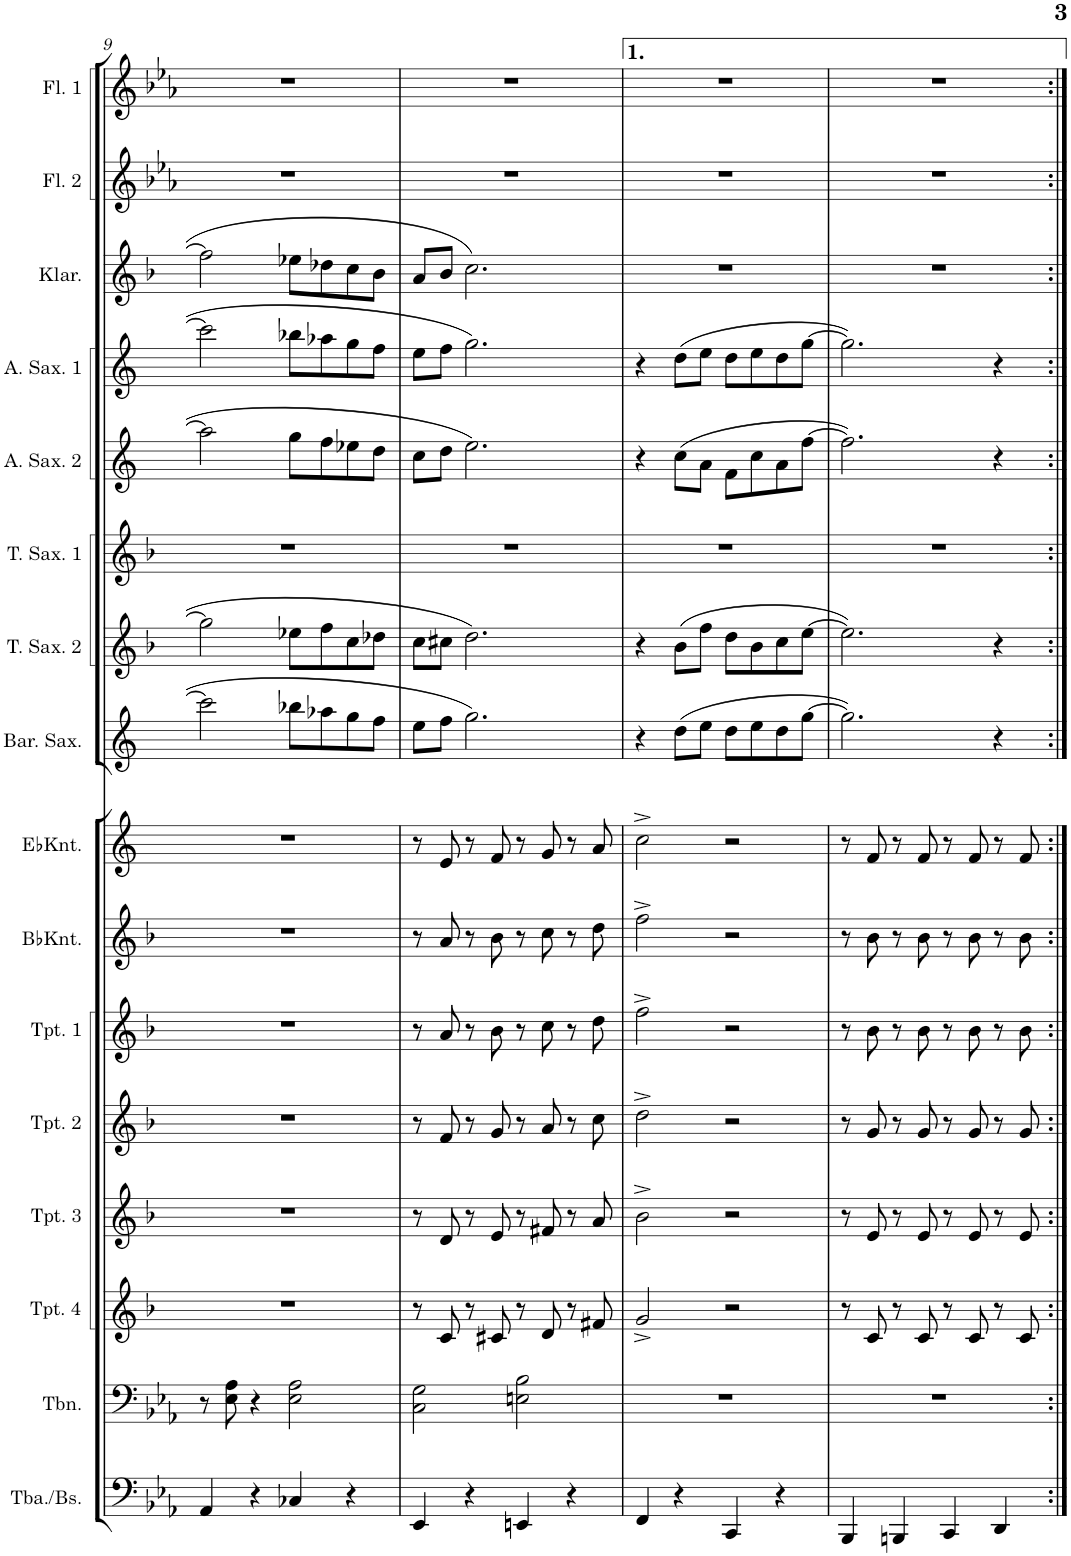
**kern	**kern	**kern	**kern	**kern	**kern	**kern	**kern	**kern	**kern	**kern	**kern	**kern	**kern	**kern	**kern
*part16	*part15	*part14	*part13	*part12	*part11	*part10	*part9	*part8	*part7	*part6	*part5	*part4	*part3	*part2	*part1
*staff16	*staff15	*staff14	*staff13	*staff12	*staff11	*staff10	*staff9	*staff8	*staff7	*staff6	*staff5	*staff4	*staff3	*staff2	*staff1
*I"Tuba/Elbas	*I"Tromboner	*I"Trumpet 4	*I"Trumpet 3	*I"Trumpet 2	*I"Trumpet 1	*I"Bb Kornett	*I"Eb Kornett	*I"Barytonsax	*I"Tenosax 2	*I"Tenorsax 1	*I"Altsax 2	*I"Altsax 1	*I"Klantinetter	*I"Flöjt 2	*I"Flöjt 1
*I'Tba./Bs.	*I'Tbn.	*I'Tpt. 4	*I'Tpt. 3	*I'Tpt. 2	*I'Tpt. 1	*I'BbKnt.	*I'EbKnt.	*I'Bar. Sax.	*I'T. Sax. 2	*I'T. Sax. 1	*I'A. Sax. 2	*I'A. Sax. 1	*I'Klar.	*I'Fl. 2	*I'Fl. 1
!!LO:PB:g=z
*clefF4	*clefF4	*clefG2	*clefG2	*clefG2	*clefG2	*clefG2	*clefG2	*clefG2	*clefG2	*clefG2	*clefG2	*clefG2	*clefG2	*clefG2	*clefG2
*	*	*Trd1c2	*Trd1c2	*Trd1c2	*Trd1c2	*Trd1c2	*Trd-2c-3	*Trd12c21	*Trd8c14	*Trd8c14	*Trd5c9	*Trd5c9	*Trd1c2	*	*
*k[b-e-a-]	*k[b-e-a-]	*k[b-]	*k[b-]	*k[b-]	*k[b-]	*k[b-]	*k[]	*k[]	*k[b-]	*k[b-]	*k[]	*k[]	*k[b-]	*k[b-e-a-]	*k[b-e-a-]
*M2/2	*M2/2	*M2/2	*M2/2	*M2/2	*M2/2	*M2/2	*M2/2	*M2/2	*M2/2	*M2/2	*M2/2	*M2/2	*M2/2	*M2/2	*M2/2
*met(c|)	*met(c|)	*met(c|)	*met(c|)	*met(c|)	*met(c|)	*met(c|)	*met(c|)	*met(c|)	*met(c|)	*met(c|)	*met(c|)	*met(c|)	*met(c|)	*met(c|)	*met(c|)
=9	=9	=9	=9	=9	=9	=9	=9	=9	=9	=9	=9	=9	=9	=9	=9
4AA-/	8r	1r	1r	1r	1r	1r	1r	2ccc\]	2gg\]	1r	2aa-\]	2ccc\]	2ff\]	1r	1r
.	8E-\ 8A-\	.	.	.	.	.	.	.	.	.	.	.	.	.	.
4r	4r	.	.	.	.	.	.	.	.	.	.	.	.	.	.
4C-X/	2E-\ 2A-\	.	.	.	.	.	.	8bb-X\L	8ee-X\L	.	8gg\L	8bb-X\L	8ee-X\L	.	.
.	.	.	.	.	.	.	.	8aa-X\	8ff\	.	8ff\	8aa-X\	8dd-X\	.	.
4r	.	.	.	.	.	.	.	8gg\	8cc\	.	8ee-X\	8gg\	8cc\	.	.
.	.	.	.	.	.	.	.	8ff\J	8dd-X\J	.	8dd\J	8ff\J	8b-\J	.	.
=10	=10	=10	=10	=10	=10	=10	=10	=10	=10	=10	=10	=10	=10	=10	=10
4EE-/	2C\ 2G\	8r	8r	8r	8r	8r	8r	8ee\L	8cc\L	1r	8cc\L	8ee\L	8a/L	1r	1r
.	.	8c/	8d/	8f/	8a/	8a/	8e/	8ff\J	8cc#X\J	.	8dd\J	8ff\J	8b-/J	.	.
4r	.	8r	8r	8r	8r	8r	8r	2.gg\	2.dd\	.	2.ee\	2.gg\	2.cc\	.	.
.	.	8c#X/	8e/	8g/	8b-\	8b-\	8f/	.	.	.	.	.	.	.	.
4EEn/	2En\ 2B-\	8r	8r	8r	8r	8r	8r	.	.	.	.	.	.	.	.
.	.	8d/	8f#X/	8a/	8cc\	8cc\	8g/	.	.	.	.	.	.	.	.
4r	.	8r	8r	8r	8r	8r	8r	.	.	.	.	.	.	.	.
.	.	8f#X/	8a/	8cc\	8dd\	8dd\	8a/	.	.	.	.	.	.	.	.
=11	=11	=11	=11	=11	=11	=11	=11	=11	=11	=11	=11	=11	=11	=11	=11
4FF/	1r	2g^/	2b-^\	2dd^\	2ff^\	2ff^\	2cc^\	4r	4r	1r	4r	4r	1r	1r	1r
4r	.	.	.	.	.	.	.	(8dd\L	(8b-\L	.	(8cc\L	(8dd\L	.	.	.
.	.	.	.	.	.	.	.	8ee\J	8ff\J	.	8a\J	8ee\J	.	.	.
4CC/	.	2r	2r	2r	2r	2r	2r	8dd\L	8dd\L	.	8f\L	8dd\L	.	.	.
.	.	.	.	.	.	.	.	8ee\	8b-\	.	8cc\	8ee\	.	.	.
4r	.	.	.	.	.	.	.	8dd\	8cc\	.	8a\	8dd\	.	.	.
.	.	.	.	.	.	.	.	[8gg\J	[8ee\J	.	[8ff\J	[8gg\J	.	.	.
=12	=12	=12	=12	=12	=12	=12	=12	=12	=12	=12	=12	=12	=12	=12	=12
4BBB-/	1r	8r	8r	8r	8r	8r	8r	2.gg\])	2.ee\])	1r	2.ff\])	2.gg\])	1r	1r	1r
.	.	8c/	8e/	8g/	8b-\	8b-\	8f/	.	.	.	.	.	.	.	.
4BBBn/	.	8r	8r	8r	8r	8r	8r	.	.	.	.	.	.	.	.
.	.	8c/	8e/	8g/	8b-\	8b-\	8f/	.	.	.	.	.	.	.	.
4CC/	.	8r	8r	8r	8r	8r	8r	.	.	.	.	.	.	.	.
.	.	8c/	8e/	8g/	8b-\	8b-\	8f/	.	.	.	.	.	.	.	.
4DD/	.	8r	8r	8r	8r	8r	8r	4r	4r	.	4r	4r	.	.	.
.	.	8c/	8e/	8g/	8b-\	8b-\	8f/	.	.	.	.	.	.	.	.
=:|!	=:|!	=:|!	=:|!	=:|!	=:|!	=:|!	=:|!	=:|!	=:|!	=:|!	=:|!	=:|!	=:|!	=:|!	=:|!
*-	*-	*-	*-	*-	*-	*-	*-	*-	*-	*-	*-	*-	*-	*-	*-
